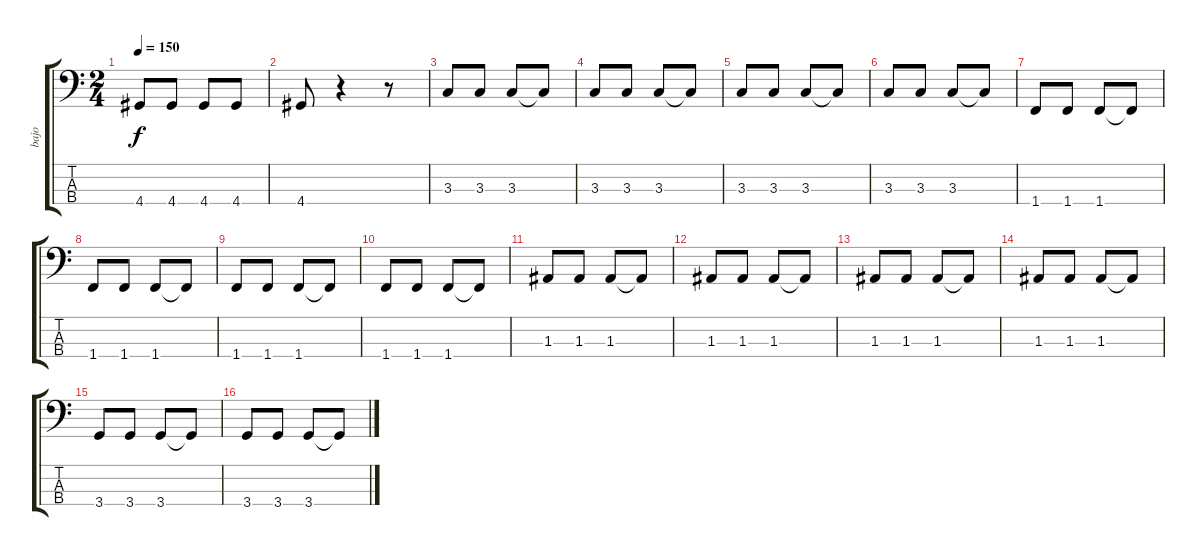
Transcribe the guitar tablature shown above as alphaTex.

\track ("bajo" "bajo") {instrument electricbasspick}
\staff {score tabs}
\tuning (G2 D2 A1 E1) {hide}
\ts (2 4)
\tempo 150
\clef f4
\ks c
4.4.8{dy f} 4.4.8 4.4.8 4.4.8 |
4.4.8 r.4 r.8 |
3.3.8 3.3.8 3.3.8 3.3{t}.8 |
3.3.8 3.3.8 3.3.8 3.3{t}.8 |
3.3.8 3.3.8 3.3.8 3.3{t}.8 |
3.3.8 3.3.8 3.3.8 3.3{t}.8 |
1.4.8 1.4.8 1.4.8 1.4{t}.8 |
1.4.8 1.4.8 1.4.8 1.4{t}.8 |
1.4.8 1.4.8 1.4.8 1.4{t}.8 |
1.4.8 1.4.8 1.4.8 1.4{t}.8 |
1.3.8 1.3.8 1.3.8 1.3{t}.8 |
1.3.8 1.3.8 1.3.8 1.3{t}.8 |
1.3.8 1.3.8 1.3.8 1.3{t}.8 |
1.3.8 1.3.8 1.3.8 1.3{t}.8 |
3.4.8 3.4.8 3.4.8 3.4{t}.8 |
3.4.8 3.4.8 3.4.8 3.4{t}.8
